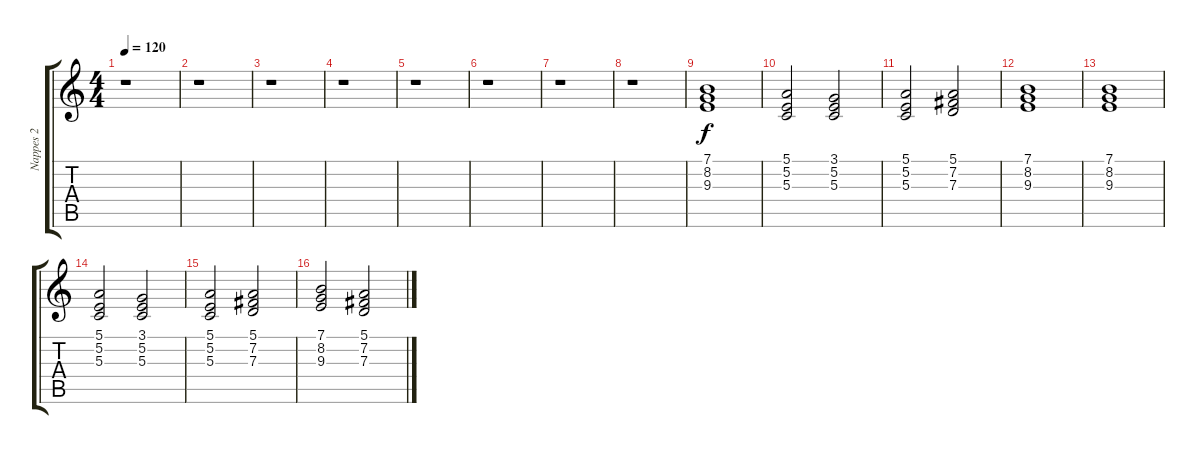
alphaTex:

\track ("Nappes 2" "Nappes 2") {instrument synthstrings1}
\staff {score tabs}
\tuning (E4 B3 G3 D3 A2 E2) {hide}
\ts (4 4)
\tempo 120
\clef g2
\ks c
r.1{dy f} |
r.1 |
r.1 |
r.1 |
r.1 |
r.1 |
r.1 |
r.1 |
(7.1 8.2 9.3).1 |
(5.1 5.2 5.3).2 (3.1 5.2 5.3).2 |
(5.1 5.2 5.3).2 (5.1 7.2 7.3).2 |
(7.1 8.2 9.3).1 |
(7.1 8.2 9.3).1 |
(5.1 5.2 5.3).2 (3.1 5.2 5.3).2 |
(5.1 5.2 5.3).2 (5.1 7.2 7.3).2 |
(7.1 8.2 9.3).2 (5.1 7.2 7.3).2
